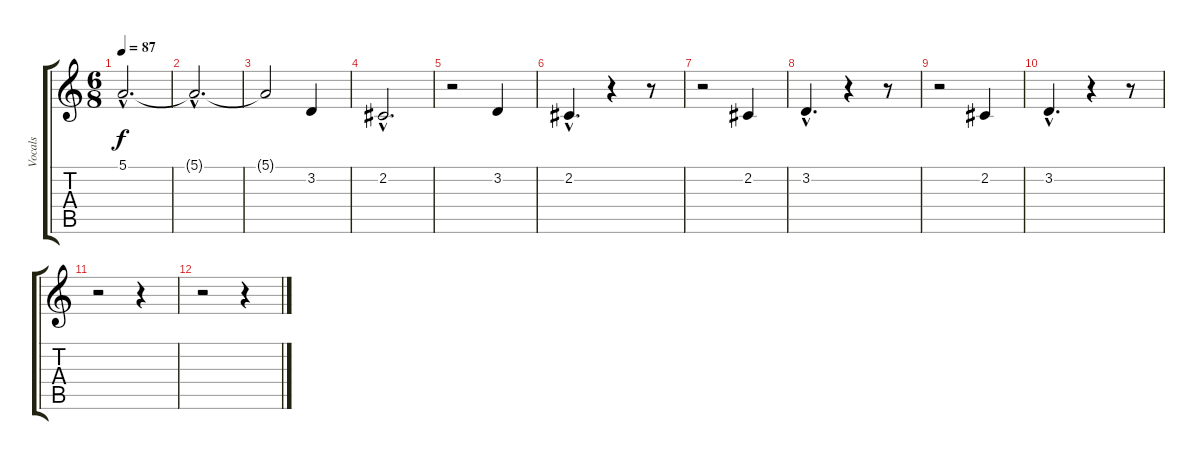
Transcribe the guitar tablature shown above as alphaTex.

\track ("Vocals" "Vocals") {instrument drawbarorgan}
\staff {score tabs}
\tuning (E4 B3 G3 D3 A2 E2) {hide}
\ts (6 8)
\tempo 87
\clef g2
\ks c
5.1{hac t}.2{d dy f} |
5.1{hac t}.2{d} |
5.1{t}.2 3.2.4 |
2.2{hac}.2{d} |
r.2 3.2.4 |
2.2{hac}.4{d} r.4 r.8 |
r.2 2.2.4 |
3.2{hac}.4{d} r.4 r.8 |
r.2 2.2.4 |
3.2{hac}.4{d} r.4 r.8 |
r.2 r.4 |
r.2 r.4
